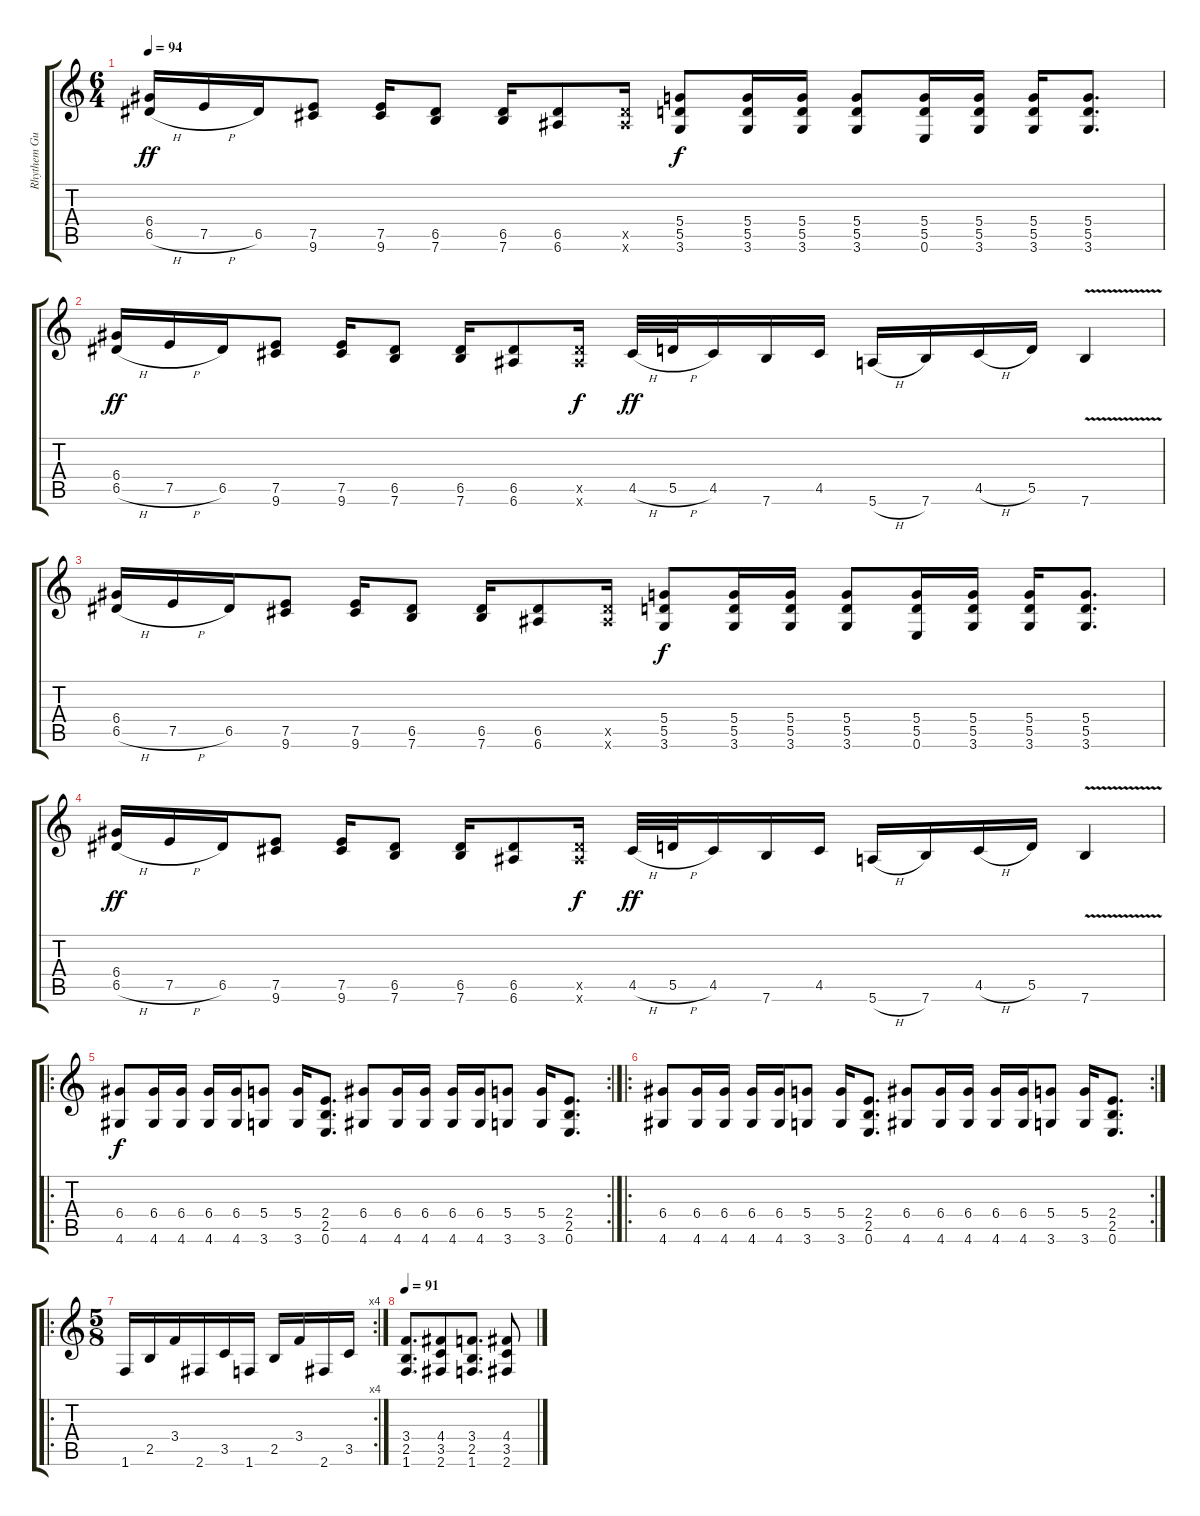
\track ("Rhythem Guitar" "Rhythem Gu") {instrument overdrivenguitar}
\staff {score tabs}
\tuning (E4 B3 G3 D3 A2 E2) {hide}
\ts (6 4)
\tempo 94
\clef g2
\ks c
(6.4 6.5{h}).16{dy ff} 7.5{h}.16 6.5.16 (7.5 9.6).8 (7.5 9.6).16 (6.5 7.6).8 (6.5 7.6).16 (6.5 6.6).8 (6.5{x} 6.6{x}).16 (5.4 5.5 3.6).8{dy f} (5.4 5.5 3.6).16 (5.4 5.5 3.6).16 (5.4 5.5 3.6).8 (5.4 5.5 0.6).16 (5.4 5.5 3.6).16 (5.4 5.5 3.6).16 (5.4 5.5 3.6).8{d} |
(6.4 6.5{h}).16{dy ff} 7.5{h}.16 6.5.16 (7.5 9.6).8 (7.5 9.6).16 (6.5 7.6).8 (6.5 7.6).16 (6.5 6.6).8 (6.5{x} 6.6{x}).16{dy f} 4.5{h}.32{dy ff} 5.5{h}.32 4.5.16 7.6.16 4.5.16 5.6{h}.16 7.6.16 4.5{h}.16 5.5.16 7.6{v}.4 |
(6.4 6.5{h}).16 7.5{h}.16 6.5.16 (7.5 9.6).8 (7.5 9.6).16 (6.5 7.6).8 (6.5 7.6).16 (6.5 6.6).8 (6.5{x} 6.6{x}).16 (5.4 5.5 3.6).8{dy f} (5.4 5.5 3.6).16 (5.4 5.5 3.6).16 (5.4 5.5 3.6).8 (5.4 5.5 0.6).16 (5.4 5.5 3.6).16 (5.4 5.5 3.6).16 (5.4 5.5 3.6).8{d} |
(6.4 6.5{h}).16{dy ff} 7.5{h}.16 6.5.16 (7.5 9.6).8 (7.5 9.6).16 (6.5 7.6).8 (6.5 7.6).16 (6.5 6.6).8 (6.5{x} 6.6{x}).16{dy f} 4.5{h}.32{dy ff} 5.5{h}.32 4.5.16 7.6.16 4.5.16 5.6{h}.16 7.6.16 4.5{h}.16 5.5.16 7.6{v}.4 |
\ro
\rc 2
(6.4 4.6).8{dy f} (6.4 4.6).16 (6.4 4.6).16 (6.4 4.6).16 (6.4 4.6).16 (5.4 3.6).8 (5.4 3.6).16 (2.4 2.5 0.6).8{d} (6.4 4.6).8 (6.4 4.6).16 (6.4 4.6).16 (6.4 4.6).16 (6.4 4.6).16 (5.4 3.6).8 (5.4 3.6).16 (2.4 2.5 0.6).8{d} |
\ro
\rc 2
(6.4 4.6).8 (6.4 4.6).16 (6.4 4.6).16 (6.4 4.6).16 (6.4 4.6).16 (5.4 3.6).8 (5.4 3.6).16 (2.4 2.5 0.6).8{d} (6.4 4.6).8 (6.4 4.6).16 (6.4 4.6).16 (6.4 4.6).16 (6.4 4.6).16 (5.4 3.6).8 (5.4 3.6).16 (2.4 2.5 0.6).8{d} |
\ro
\rc 4
\ts (5 8)
1.6.16 2.5.16 3.4.16 2.6.16 3.5.16 1.6.16 2.5.16 3.4.16 2.6.16 3.5.16 |
\tempo 91
(3.4 2.5 1.6).8{d} (4.4 3.5 2.6).8 (3.4 2.5 1.6).8{d} (4.4 3.5 2.6).8
